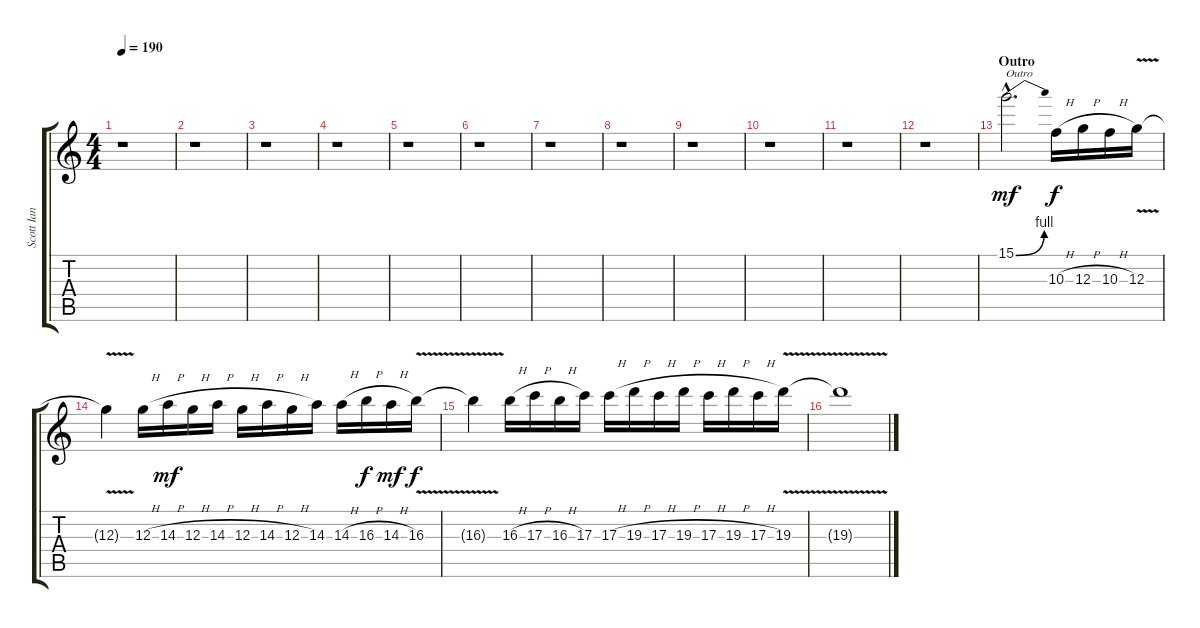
\track ("Scott Ian" "Scott Ian") {instrument overdrivenguitar}
\staff {score tabs}
\tuning (E4 B3 G3 D3 A2 E2) {hide}
\ts (4 4)
\tempo 190
\clef g2
\ks c
r.1{dy f} |
r.1 |
r.1 |
r.1 |
r.1 |
r.1 |
r.1 |
r.1 |
r.1 |
r.1 |
r.1 |
r.1 |
\section ("" "Outro")
15.1{be (bend 0 0 60 4) hac}.2{d txt "Outro" dy mf} 10.3{h}.16{dy f} 12.3{h}.16 10.3{h}.16 12.3{v}.16 |
12.3{t}.4 12.3{h}.16 14.3{h}.16{dy mf} 12.3{h}.16 14.3{h}.16 12.3{h}.16 14.3{h}.16 12.3{h}.16 14.3.16 14.3{h}.16 16.3{h}.16{dy f} 14.3{h}.16{dy mf} 16.3{v}.16{dy f} |
16.3{t}.4 16.3{h}.16 17.3{h}.16 16.3{h}.16 17.3.16 17.3{h}.16 19.3{h}.16 17.3{h}.16 19.3{h}.16 17.3{h}.16 19.3{h}.16 17.3{h}.16 19.3{v}.16 |
19.3{t}.1
